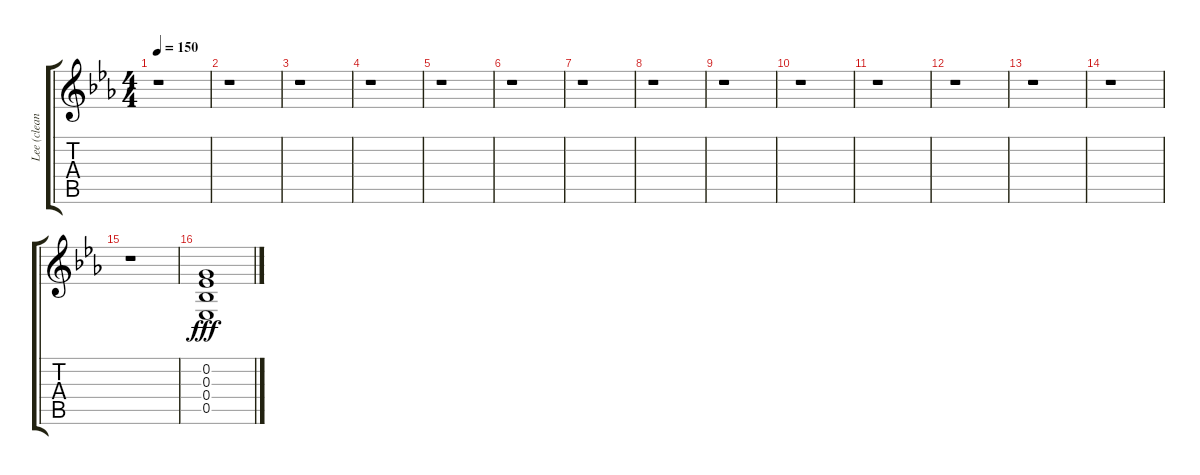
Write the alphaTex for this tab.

\track ("Lee (clean)" "Lee (clean") {instrument electricguitarjazz}
\staff {score tabs}
\tuning (G3 G3 Eb3 Bb2 Eb2 Eb2) {hide}
\ts (4 4)
\tempo 150
\clef g2
\ks eb
r.1{dy f} |
r.1 |
r.1 |
r.1 |
r.1 |
r.1 |
r.1 |
r.1 |
r.1 |
r.1 |
r.1 |
r.1 |
r.1 |
r.1 |
r.1 |
(0.2 0.3 0.4 0.5).1{dy fff}
